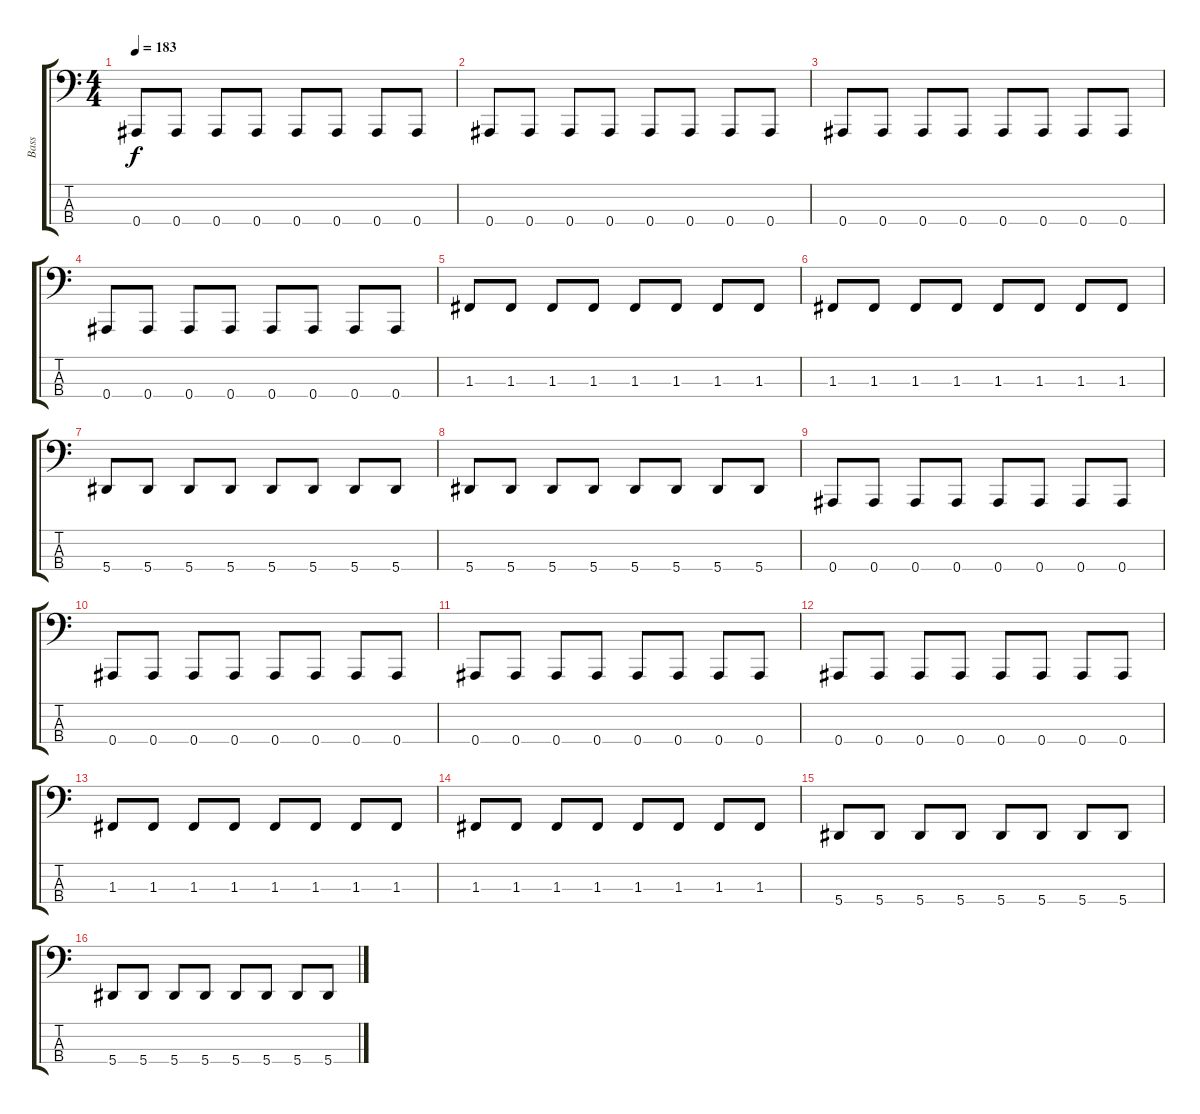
\track ("Bass" "Bass") {instrument electricbasspick}
\staff {score tabs}
\tuning (Eb2 Bb1 F1 Bb0) {hide}
\ts (4 4)
\tempo 183
\clef f4
\ks c
0.4.8{dy f} 0.4.8 0.4.8 0.4.8 0.4.8 0.4.8 0.4.8 0.4.8 |
0.4.8 0.4.8 0.4.8 0.4.8 0.4.8 0.4.8 0.4.8 0.4.8 |
0.4.8 0.4.8 0.4.8 0.4.8 0.4.8 0.4.8 0.4.8 0.4.8 |
0.4.8 0.4.8 0.4.8 0.4.8 0.4.8 0.4.8 0.4.8 0.4.8 |
1.3.8 1.3.8 1.3.8 1.3.8 1.3.8 1.3.8 1.3.8 1.3.8 |
1.3.8 1.3.8 1.3.8 1.3.8 1.3.8 1.3.8 1.3.8 1.3.8 |
5.4.8 5.4.8 5.4.8 5.4.8 5.4.8 5.4.8 5.4.8 5.4.8 |
5.4.8 5.4.8 5.4.8 5.4.8 5.4.8 5.4.8 5.4.8 5.4.8 |
0.4.8 0.4.8 0.4.8 0.4.8 0.4.8 0.4.8 0.4.8 0.4.8 |
0.4.8 0.4.8 0.4.8 0.4.8 0.4.8 0.4.8 0.4.8 0.4.8 |
0.4.8 0.4.8 0.4.8 0.4.8 0.4.8 0.4.8 0.4.8 0.4.8 |
0.4.8 0.4.8 0.4.8 0.4.8 0.4.8 0.4.8 0.4.8 0.4.8 |
1.3.8 1.3.8 1.3.8 1.3.8 1.3.8 1.3.8 1.3.8 1.3.8 |
1.3.8 1.3.8 1.3.8 1.3.8 1.3.8 1.3.8 1.3.8 1.3.8 |
5.4.8 5.4.8 5.4.8 5.4.8 5.4.8 5.4.8 5.4.8 5.4.8 |
5.4.8 5.4.8 5.4.8 5.4.8 5.4.8 5.4.8 5.4.8 5.4.8
